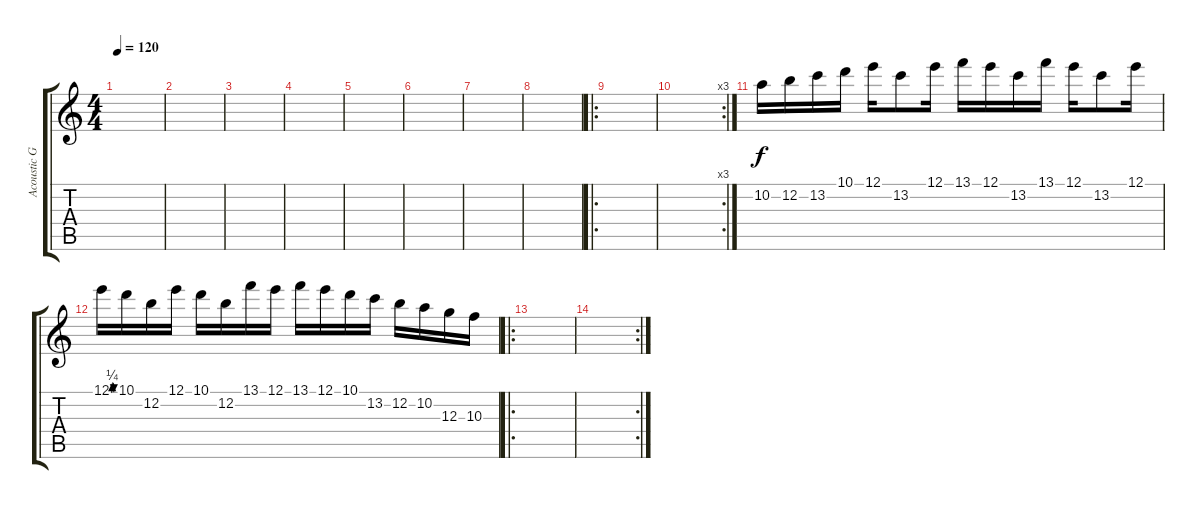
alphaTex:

\track ("Acoustic Guitar" "Acoustic G") {instrument acousticguitarsteel}
\staff {score tabs}
\tuning (E4 B3 G3 D3 A2 E2) {hide}
\ts (4 4)
\tempo 120
\clef g2
\ks c
|
|
|
|
|
|
|
|
\ro
|
\rc 3
|
10.2.16{volume 16 instrument overdrivenguitar} 12.2.16 13.2.16 10.1.16 12.1.16 13.2.8 12.1.16 13.1.16 12.1.16 13.2.16 13.1.16 12.1.16 13.2.8 12.1.16 |
12.1{be (custom 0 0 15 1 30 1 45 0 60 0)}.16 10.1.16 12.2.16 12.1.16 10.1.16 12.2.16 13.1.16 12.1.16 13.1.16 12.1.16 10.1.16 13.2.16 12.2.16 10.2.16 12.3.16 10.3.16 |
\ro
|
\rc 2
